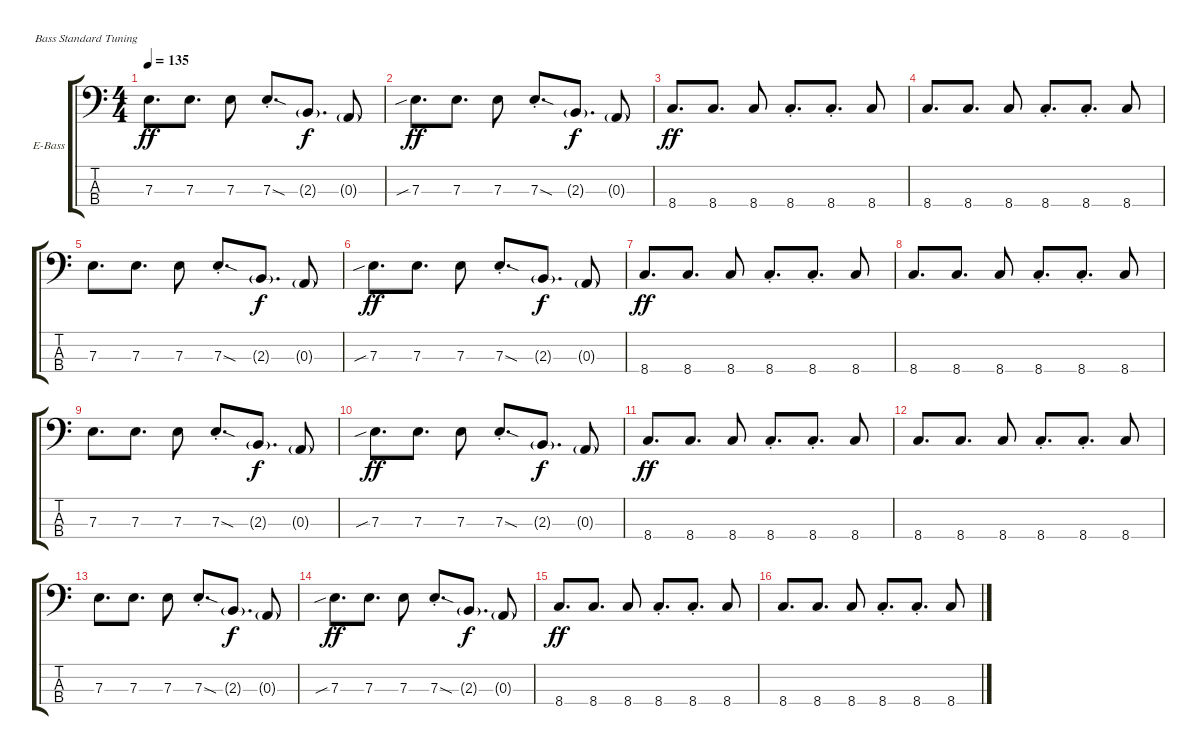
\defaultSystemsLayout 4
\bracketExtendMode groupsimilarinstruments
\firstSystemTrackNameOrientation horizontal
\otherSystemsTrackNameOrientation horizontal
\track ("Nick O’Malley" "E-Bass") {instrument electricbassfinger}
\staff {score tabs}
\tuning (G2 D2 A1 E1)
\ts (4 4)
\tempo 135
\clef f4
\ks c
7.3.8{d dy ff} 7.3.8{d} 7.3.8 7.3{sod st}.8{d} 2.3{g}.8{d dy f} 0.3{g}.8 |
7.3{sib}.8{d dy ff} 7.3.8{d} 7.3.8 7.3{sod st}.8{d} 2.3{g}.8{d dy f} 0.3{g}.8 |
8.4.8{d dy ff} 8.4.8{d} 8.4.8 8.4{st}.8{d} 8.4{st}.8{d} 8.4.8 |
8.4.8{d} 8.4.8{d} 8.4.8 8.4{st}.8{d} 8.4{st}.8{d} 8.4.8 |
7.3.8{d} 7.3.8{d} 7.3.8 7.3{sod st}.8{d} 2.3{g}.8{d dy f} 0.3{g}.8 |
7.3{sib}.8{d dy ff} 7.3.8{d} 7.3.8 7.3{sod st}.8{d} 2.3{g}.8{d dy f} 0.3{g}.8 |
8.4.8{d dy ff} 8.4.8{d} 8.4.8 8.4{st}.8{d} 8.4{st}.8{d} 8.4.8 |
8.4.8{d} 8.4.8{d} 8.4.8 8.4{st}.8{d} 8.4{st}.8{d} 8.4.8 |
7.3.8{d} 7.3.8{d} 7.3.8 7.3{sod st}.8{d} 2.3{g}.8{d dy f} 0.3{g}.8 |
7.3{sib}.8{d dy ff} 7.3.8{d} 7.3.8 7.3{sod st}.8{d} 2.3{g}.8{d dy f} 0.3{g}.8 |
8.4.8{d dy ff} 8.4.8{d} 8.4.8 8.4{st}.8{d} 8.4{st}.8{d} 8.4.8 |
8.4.8{d} 8.4.8{d} 8.4.8 8.4{st}.8{d} 8.4{st}.8{d} 8.4.8 |
7.3.8{d} 7.3.8{d} 7.3.8 7.3{sod st}.8{d} 2.3{g}.8{d dy f} 0.3{g}.8 |
7.3{sib}.8{d dy ff} 7.3.8{d} 7.3.8 7.3{sod st}.8{d} 2.3{g}.8{d dy f} 0.3{g}.8 |
8.4.8{d dy ff} 8.4.8{d} 8.4.8 8.4{st}.8{d} 8.4{st}.8{d} 8.4.8 |
8.4.8{d} 8.4.8{d} 8.4.8 8.4{st}.8{d} 8.4{st}.8{d} 8.4.8
